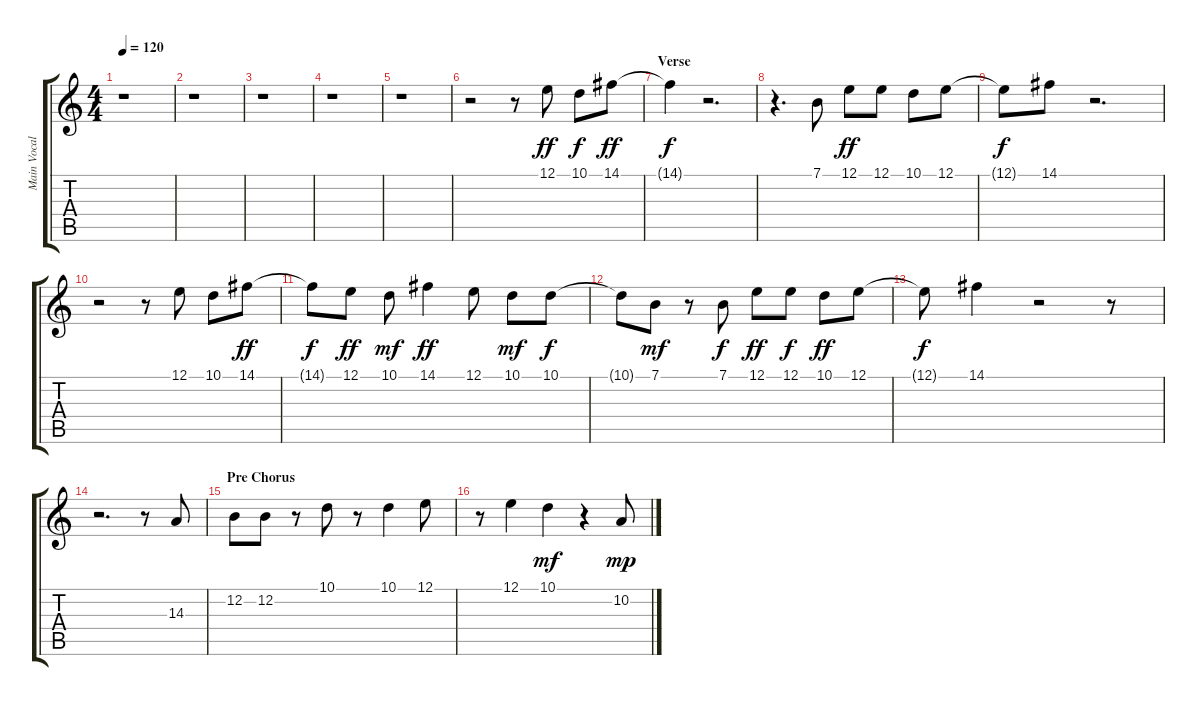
\track ("Main Vocalist" "Main Vocal") {instrument lead1square}
\staff {score tabs}
\tuning (E4 B3 G3 D3 A2 E2) {hide}
\ts (4 4)
\tempo 120
\clef g2
\ks c
r.1{dy f} |
r.1 |
r.1 |
r.1 |
r.1 |
r.2 r.8 12.1.8{dy ff} 10.1.8{dy f} 14.1.8{dy ff} |
\section ("" "Verse")
14.1{t}.4{dy f} r.2{d} |
r.4{d} 7.1.8 12.1.8{dy ff} 12.1.8 10.1.8 12.1.8 |
12.1{t}.8{dy f} 14.1.8 r.2{d} |
r.2 r.8 12.1.8 10.1.8 14.1.8{dy ff} |
14.1{t}.8{dy f} 12.1.8{dy ff} 10.1.8{dy mf} 14.1.4{dy ff} 12.1.8 10.1.8{dy mf} 10.1.8{dy f} |
10.1{t}.8 7.1.8{dy mf} r.8 7.1.8{dy f} 12.1.8{dy ff} 12.1.8{dy f} 10.1.8{dy ff} 12.1.8 |
12.1{t}.8{dy f} 14.1.4 r.2 r.8 |
r.2{d} r.8 14.3.8 |
\section ("" "Pre Chorus")
12.2.8 12.2.8 r.8 10.1.8 r.8 10.1.4 12.1.8 |
r.8 12.1.4 10.1.4{dy mf} r.4 10.2.8{dy mp}
